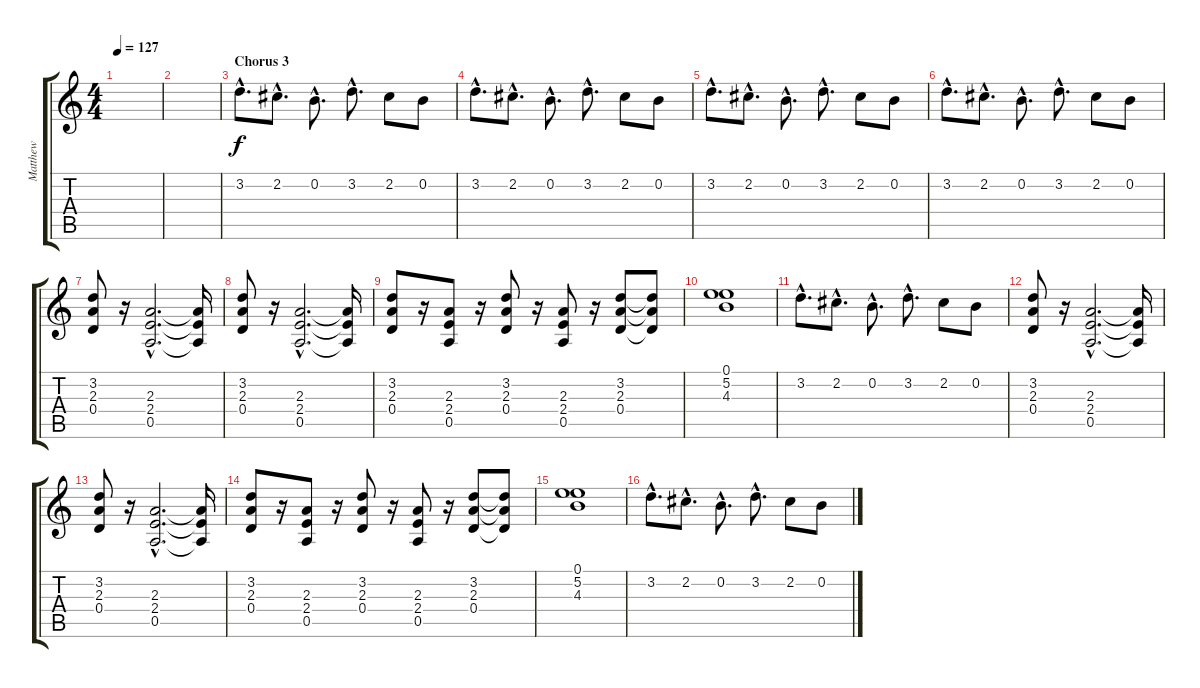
\track ("Matthew" "Matthew") {instrument overdrivenguitar}
\staff {score tabs}
\tuning (E4 B3 G3 D3 A2 E2) {hide}
\ts (4 4)
\tempo 127
\clef g2
\ks c
|
|
\section ("" "Chorus 3")
3.2{hac}.8{d} 2.2{hac}.8{d} 0.2{hac}.8{d} 3.2{hac}.8{d} 2.2.8 0.2.8 |
3.2{hac}.8{d} 2.2{hac}.8{d} 0.2{hac}.8{d} 3.2{hac}.8{d} 2.2.8 0.2.8 |
3.2{hac}.8{d} 2.2{hac}.8{d} 0.2{hac}.8{d} 3.2{hac}.8{d} 2.2.8 0.2.8 |
3.2{hac}.8{d} 2.2{hac}.8{d} 0.2{hac}.8{d} 3.2{hac}.8{d} 2.2.8 0.2.8 |
(3.2 2.3 0.4).8 r.16 (2.3{hac} 2.4{hac} 0.5{hac}).2{d} (2.3{t} 2.4{t} 0.5{t}).16 |
(3.2 2.3 0.4).8 r.16 (2.3{hac} 2.4{hac} 0.5{hac}).2{d} (2.3{t} 2.4{t} 0.5{t}).16 |
(3.2 2.3 0.4).8 r.16 (2.3 2.4 0.5).8 r.16 (3.2 2.3 0.4).8 r.16 (2.3 2.4 0.5).8 r.16 (3.2 2.3 0.4).8 (3.2{t} 2.3{t} 0.4{t}).8 |
(0.1 5.2 4.3).1 |
3.2{hac}.8{d} 2.2{hac}.8{d} 0.2{hac}.8{d} 3.2{hac}.8{d} 2.2.8 0.2.8 |
(3.2 2.3 0.4).8 r.16 (2.3{hac} 2.4{hac} 0.5{hac}).2{d} (2.3{t} 2.4{t} 0.5{t}).16 |
(3.2 2.3 0.4).8 r.16 (2.3{hac} 2.4{hac} 0.5{hac}).2{d} (2.3{t} 2.4{t} 0.5{t}).16 |
(3.2 2.3 0.4).8 r.16 (2.3 2.4 0.5).8 r.16 (3.2 2.3 0.4).8 r.16 (2.3 2.4 0.5).8 r.16 (3.2 2.3 0.4).8 (3.2{t} 2.3{t} 0.4{t}).8 |
(0.1 5.2 4.3).1 |
3.2{hac}.8{d} 2.2{hac}.8{d} 0.2{hac}.8{d} 3.2{hac}.8{d} 2.2.8 0.2.8
